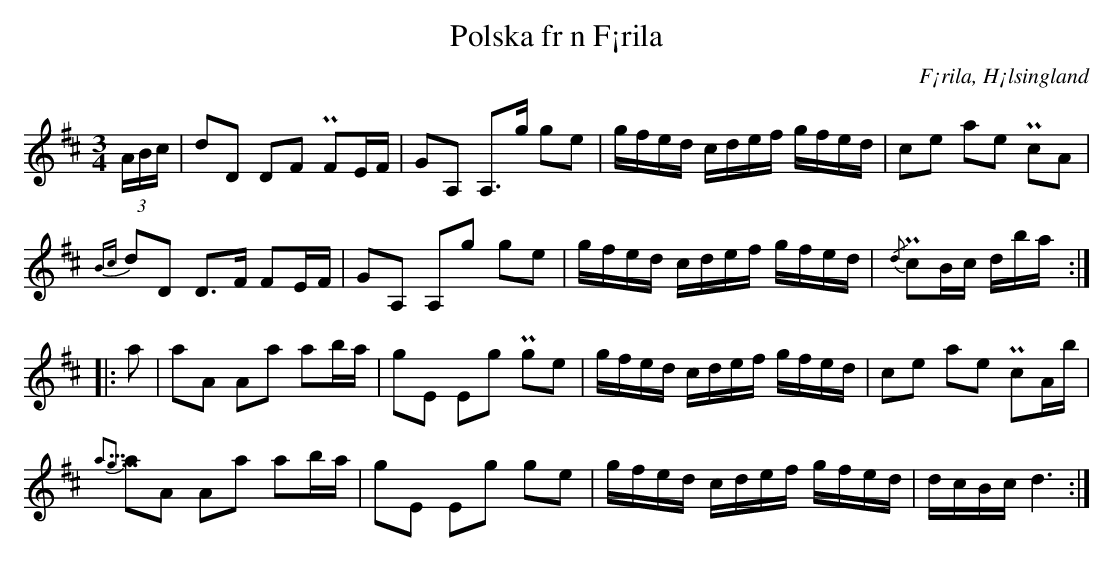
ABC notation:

X:1
T:Polska fr n F¡rila
O:F¡rila, H¡lsingland
M:3/4
L:1/16
U:t=turn
K:D
(3ABc | d2D2 D2F2 PF2EF | G2A,2 A,2>g2 g2e2 | gfed cdef gfed | c2e2 a2e2 Pc2A2 |
{Bc}d2D2 D2>F2 F2EF | G2A,2 A,2g2 g2e2 | gfed cdef gfed | {/d}Pc2Bc dba ::
a2 | a2A2 A2a2 a2ba | g2E2 E2g2 Pg2e2 | gfed cdef gfed | c2e2 a2e2 Pc2A4/3b2/3 |
{a5/4g5/4}a2A2 A2a2 a2ba | g2E2 E2g2 g2e2 | gfed cdef gfed | dcBc d6 :|
